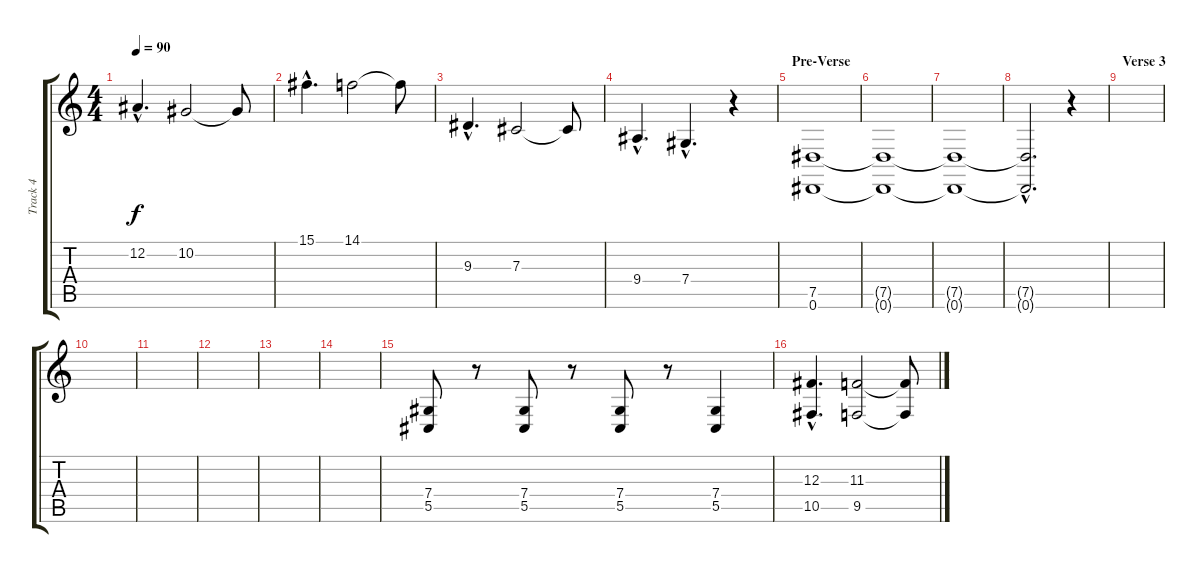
\track ("Track 4" "Track 4") {instrument synthstrings1}
\staff {score tabs}
\tuning (Eb4 Bb3 Gb3 Db3 Ab2 Eb2) {hide}
\ts (4 4)
\tempo 90
\clef g2
\ks c
12.2{hac}.4{d dy f} 10.2.2 10.2{t}.8 |
15.1{hac}.4{d} 14.1.2 14.1{t}.8 |
9.3{hac}.4{d} 7.3.2 7.3{t}.8 |
9.4{hac}.4{d} 7.4{hac}.4{d} r.4 |
\section ("" "Pre-Verse")
(7.5 0.6).1{volume 12} |
(7.5{t} 0.6{t}).1 |
(7.5{t} 0.6{t}).1 |
(7.5{hac t} 0.6{hac t}).2{d} r.4 |
\section ("" "Verse 3")
|
|
|
|
|
|
(7.4 5.5).8{instrument cello} r.8 (7.4 5.5).8 r.8 (7.4 5.5).8 r.8 (7.4 5.5).4 |
(12.3{hac} 10.5{hac}).4{d instrument synthstrings1} (11.3 9.5).2 (11.3{t} 9.5{t}).8
